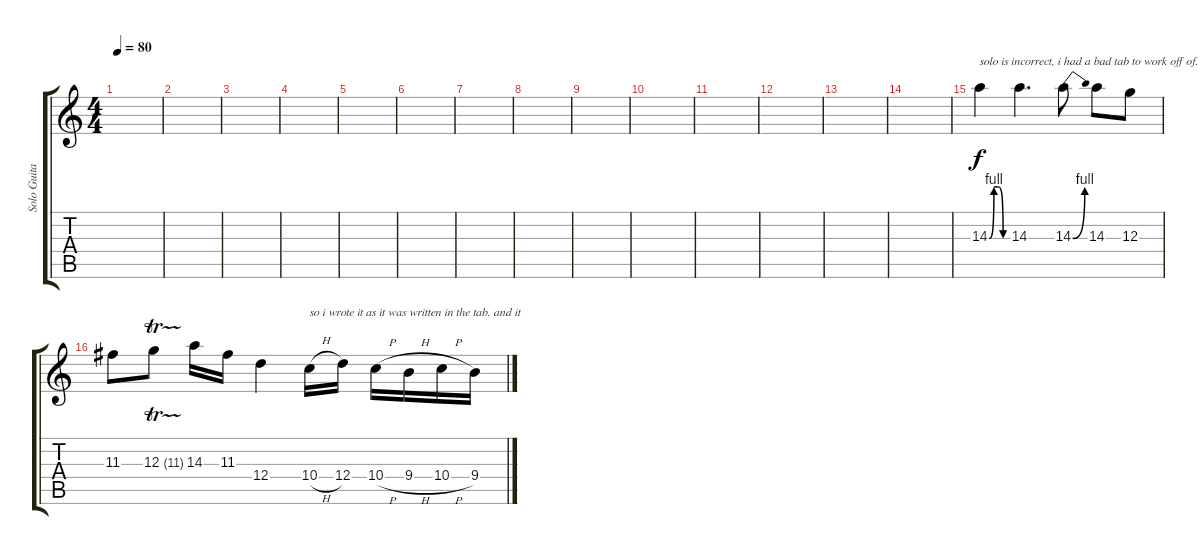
\track ("Solo Guitar -.-'" "Solo Guita") {instrument distortionguitar}
\staff {score tabs}
\tuning (E4 B3 G3 D3 A2 E2) {hide}
\ts (4 4)
\tempo 80
\clef g2
\ks c
|
|
|
|
|
|
|
|
|
|
|
|
|
|
14.3{be (custom 0 0 15 4 30 4 45 0 60 0)}.4{txt "solo is incorrect, i had a bad tab to work off of."} 14.3.4{d} 14.3{be (bend 0 0 60 4)}.8 14.3.8 12.3.8 |
11.3.8 12.3{tr (11 64)}.8 14.3.16 11.3.16 12.4.4 10.4{h}.16{txt "so i wrote it as it was written in the tab. and it"} 12.4.16 10.4{h}.16 9.4{h}.16 10.4{h}.16 9.4.16
